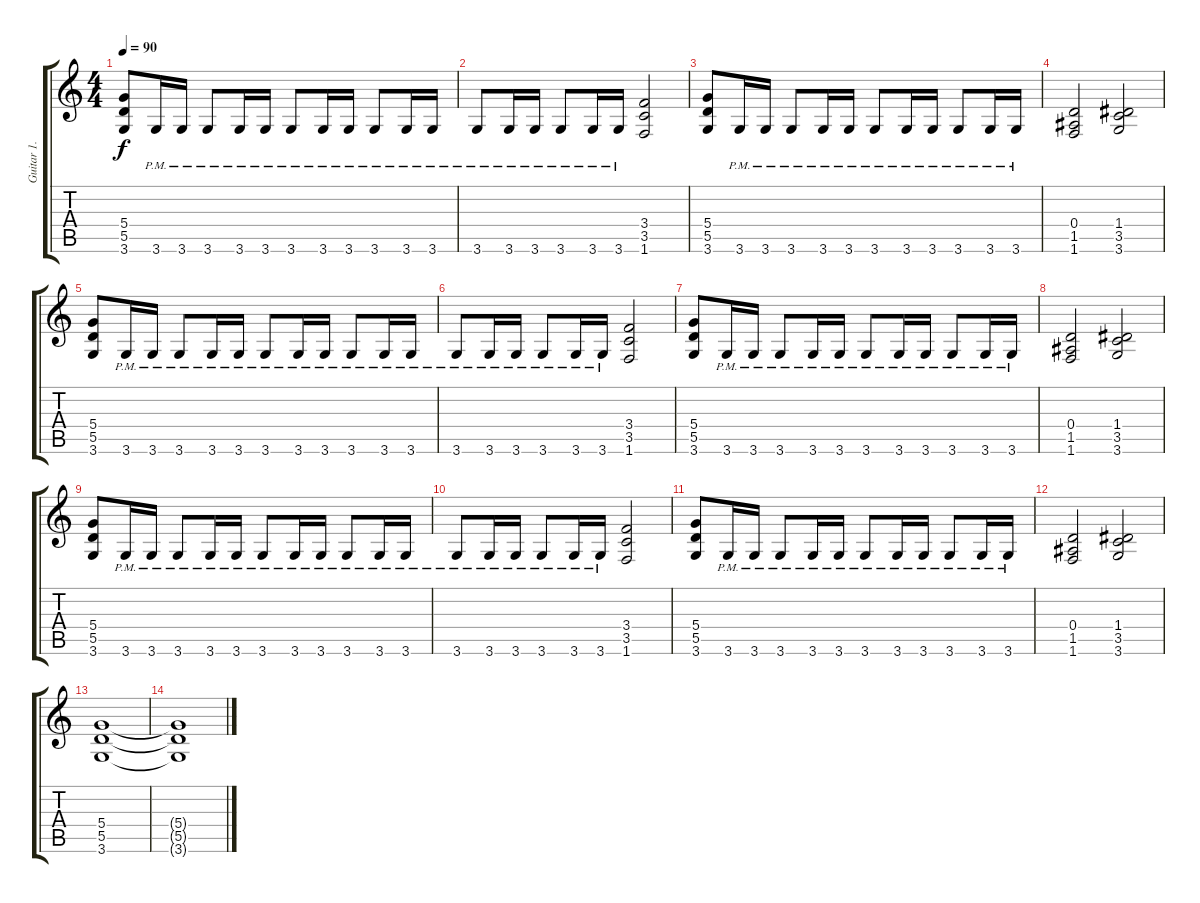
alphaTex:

\track ("Guitar 1." "Guitar 1.") {instrument distortionguitar}
\staff {score tabs}
\tuning (E4 B3 G3 D3 A2 E2) {hide}
\ts (4 4)
\tempo 90
\clef g2
\ks c
(5.4 5.5 3.6).8{dy f} 3.6{pm}.16 3.6{pm}.16 3.6{pm}.8 3.6{pm}.16 3.6{pm}.16 3.6{pm}.8 3.6{pm}.16 3.6{pm}.16 3.6{pm}.8 3.6{pm}.16 3.6{pm}.16 |
3.6{pm}.8 3.6{pm}.16 3.6{pm}.16 3.6{pm}.8 3.6{pm}.16 3.6{pm}.16 (3.4 3.5 1.6).2 |
(5.4 5.5 3.6).8 3.6{pm}.16 3.6{pm}.16 3.6{pm}.8 3.6{pm}.16 3.6{pm}.16 3.6{pm}.8 3.6{pm}.16 3.6{pm}.16 3.6{pm}.8 3.6{pm}.16 3.6{pm}.16 |
(0.4 1.5 1.6).2 (1.4 3.5 3.6).2 |
(5.4 5.5 3.6).8 3.6{pm}.16 3.6{pm}.16 3.6{pm}.8 3.6{pm}.16 3.6{pm}.16 3.6{pm}.8 3.6{pm}.16 3.6{pm}.16 3.6{pm}.8 3.6{pm}.16 3.6{pm}.16 |
3.6{pm}.8 3.6{pm}.16 3.6{pm}.16 3.6{pm}.8 3.6{pm}.16 3.6{pm}.16 (3.4 3.5 1.6).2 |
(5.4 5.5 3.6).8 3.6{pm}.16 3.6{pm}.16 3.6{pm}.8 3.6{pm}.16 3.6{pm}.16 3.6{pm}.8 3.6{pm}.16 3.6{pm}.16 3.6{pm}.8 3.6{pm}.16 3.6{pm}.16 |
(0.4 1.5 1.6).2 (1.4 3.5 3.6).2 |
(5.4 5.5 3.6).8 3.6{pm}.16 3.6{pm}.16 3.6{pm}.8 3.6{pm}.16 3.6{pm}.16 3.6{pm}.8 3.6{pm}.16 3.6{pm}.16 3.6{pm}.8 3.6{pm}.16 3.6{pm}.16 |
3.6{pm}.8 3.6{pm}.16 3.6{pm}.16 3.6{pm}.8 3.6{pm}.16 3.6{pm}.16 (3.4 3.5 1.6).2 |
(5.4 5.5 3.6).8 3.6{pm}.16 3.6{pm}.16 3.6{pm}.8 3.6{pm}.16 3.6{pm}.16 3.6{pm}.8 3.6{pm}.16 3.6{pm}.16 3.6{pm}.8 3.6{pm}.16 3.6{pm}.16 |
(0.4 1.5 1.6).2 (1.4 3.5 3.6).2 |
(5.4 5.5 3.6).1 |
(5.4{t} 5.5{t} 3.6{t}).1
